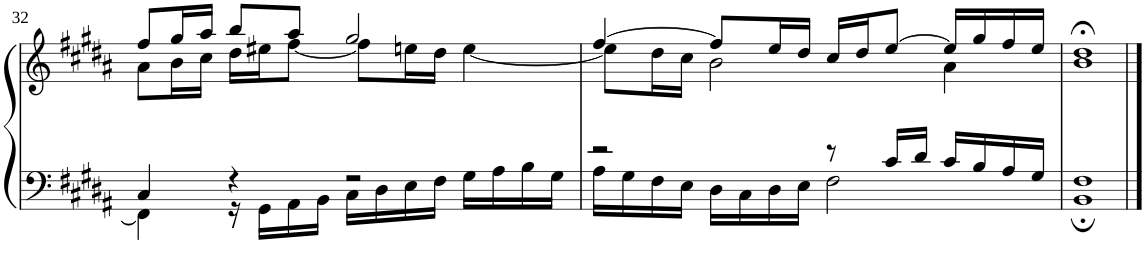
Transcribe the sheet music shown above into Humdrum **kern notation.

**kern	**kern
*part1	*part1
*staff2	*staff1
*I"Piano	*
*I'Pno	*
!!LO:PB:g=z
*clefF4	*clefG2
*k[f#c#g#d#a#]	*k[f#c#g#d#a#]
*M4/4	*M4/4
*met(c)	*met(c)
=32	=32
*^	*^
4C#/	4FF#\]	8ff#/L	8a#\L
.	.	16gg#/L	16b\L
.	.	16aa#/JJ	16cc#\JJ
4r	16r	8bb/L	16dd#\LL
.	16GG#\LL	.	16ee#X\J
.	16AA#\	8aa#/J	[8ff#\J
.	16BB\JJ	.	.
2r	16C#\LL	2gg#/	8ff#\L]
.	16D#\	.	.
.	16E\	.	16een\L
.	16F#\JJ	.	16dd#\JJ
.	16G#\LL	.	[4ee\
.	16A#\	.	.
.	16B\	.	.
.	16G#\JJ	.	.
=33	=33	=33	=33
2r	16A#\LL	[4ff#/	8ee\L]
.	16G#\	.	.
.	16F#\	.	16dd#\L
.	16E\JJ	.	16cc#\JJ
.	16D#\LL	8ff#/L]	2b\
.	16C#\	.	.
.	16D#\	16ee/L	.
.	16E\JJ	16dd#/JJ	.
8r	2F#\	16cc#/LL	.
.	.	16dd#/J	.
16c#/LL	.	[8ee/J	.
16d#/JJ	.	.	.
16c#/LL	.	16ee/LL]	4a#\
16B/	.	16gg#/	.
16A#/	.	16ff#/	.
16G#/JJ	.	16ee/JJ	.
=34	=34	=34	=34
1F#	1BB;	1dd#;<	1b
*v	*v	*	*
*	*v	*v
==	==
*-	*-
